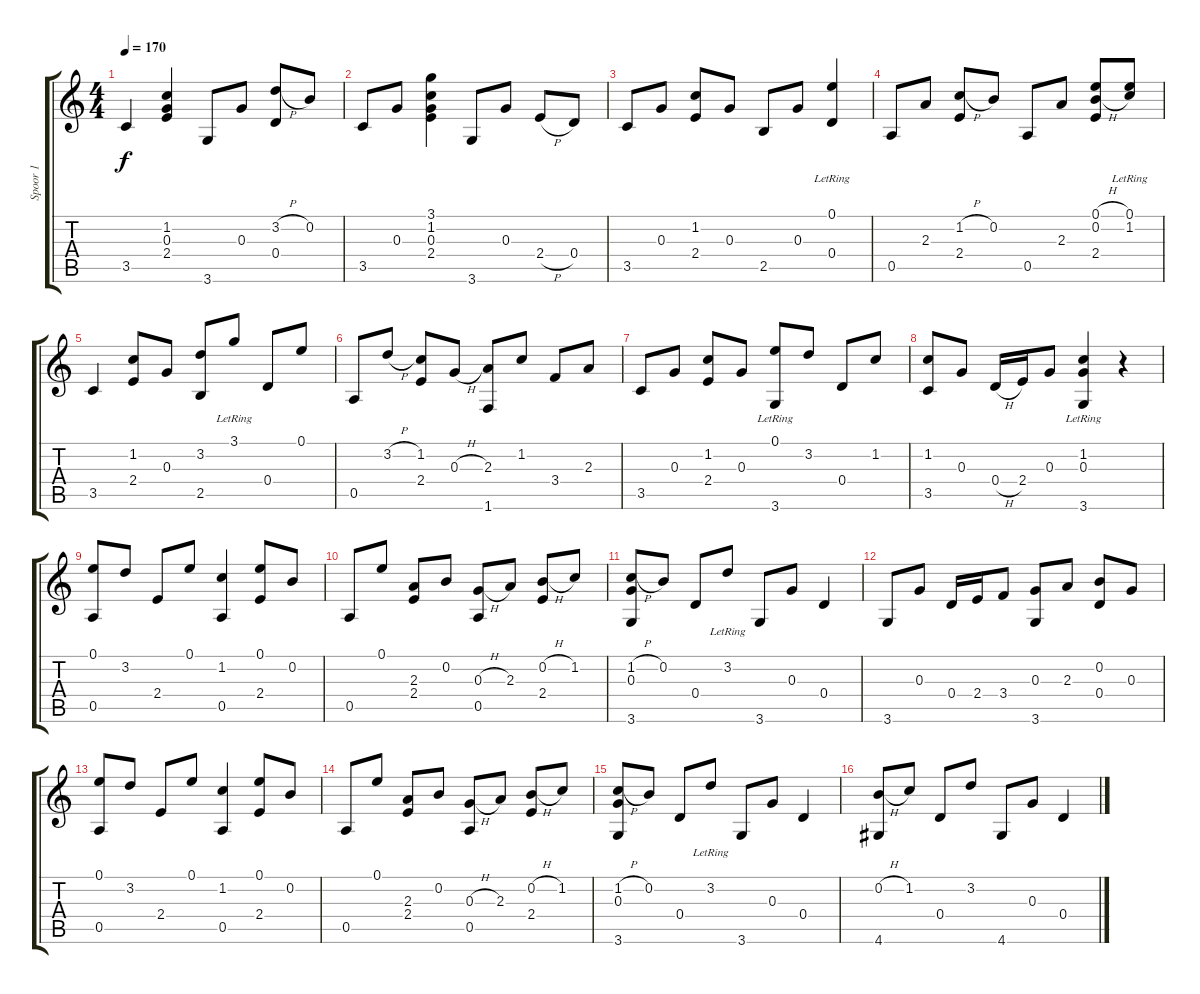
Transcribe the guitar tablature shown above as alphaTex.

\track ("Spoor 1" "Spoor 1") {instrument acousticguitarnylon}
\staff {score tabs}
\tuning (E4 B3 G3 D3 A2 E2) {hide}
\ts (4 4)
\tempo 170
\clef g2
\ks c
3.5.4{dy f} (1.2 0.3 2.4).4 3.6.8 0.3.8 (3.2{h} 0.4).8 0.2.8 |
3.5.8 0.3.8 (3.1 1.2 0.3 2.4).4 3.6.8 0.3.8 2.4{h}.8 0.4.8 |
3.5.8 0.3.8 (1.2 2.4).8 0.3.8 2.5.8 0.3.8 (0.1{lr} 0.4).4 |
0.5.8 2.3.8 (1.2{h} 2.4).8 0.2.8 0.5.8 2.3.8 (0.1{h} 0.2{h} 2.4).8 (0.1 1.2{lr}).8 |
3.5.4 (1.2 2.4).8 0.3.8 (3.2 2.5).8 3.1{lr}.8 0.4.8 0.1.8 |
0.5.8 3.2{h}.8 (1.2 2.4).8 0.3{h}.8 (2.3 1.6).8 1.2.8 3.4.8 2.3.8 |
3.5.8 0.3.8 (1.2 2.4).8 0.3.8 (0.1{lr} 3.6).8 3.2.8 0.4.8 1.2.8 |
(1.2 3.5).8 0.3.8 0.4{h}.16 2.4.16 0.3.8 (1.2{lr} 0.3{lr} 3.6{lr}).4 r.4 |
(0.1 0.5).8 3.2.8 2.4.8 0.1.8 (1.2 0.5).4 (0.1 2.4).8 0.2.8 |
0.5.8 0.1.8 (2.3 2.4).8 0.2.8 (0.3{h} 0.5).8 2.3.8 (0.2{h} 2.4).8 1.2.8 |
(1.2{h} 0.3 3.6).8 0.2.8 0.4.8 3.2{lr}.8 3.6.8 0.3.8 0.4.4 |
3.6.8 0.3.8 0.4.16 2.4.16 3.4.8 (0.3 3.6).8 2.3.8 (0.2 0.4).8 0.3.8 |
(0.1 0.5).8 3.2.8 2.4.8 0.1.8 (1.2 0.5).4 (0.1 2.4).8 0.2.8 |
0.5.8 0.1.8 (2.3 2.4).8 0.2.8 (0.3{h} 0.5).8 2.3.8 (0.2{h} 2.4).8 1.2.8 |
(1.2{h} 0.3 3.6).8 0.2.8 0.4.8 3.2{lr}.8 3.6.8 0.3.8 0.4.4 |
(0.2{h} 4.6).8 1.2.8 0.4.8 3.2.8 4.6.8 0.3.8 0.4.4
